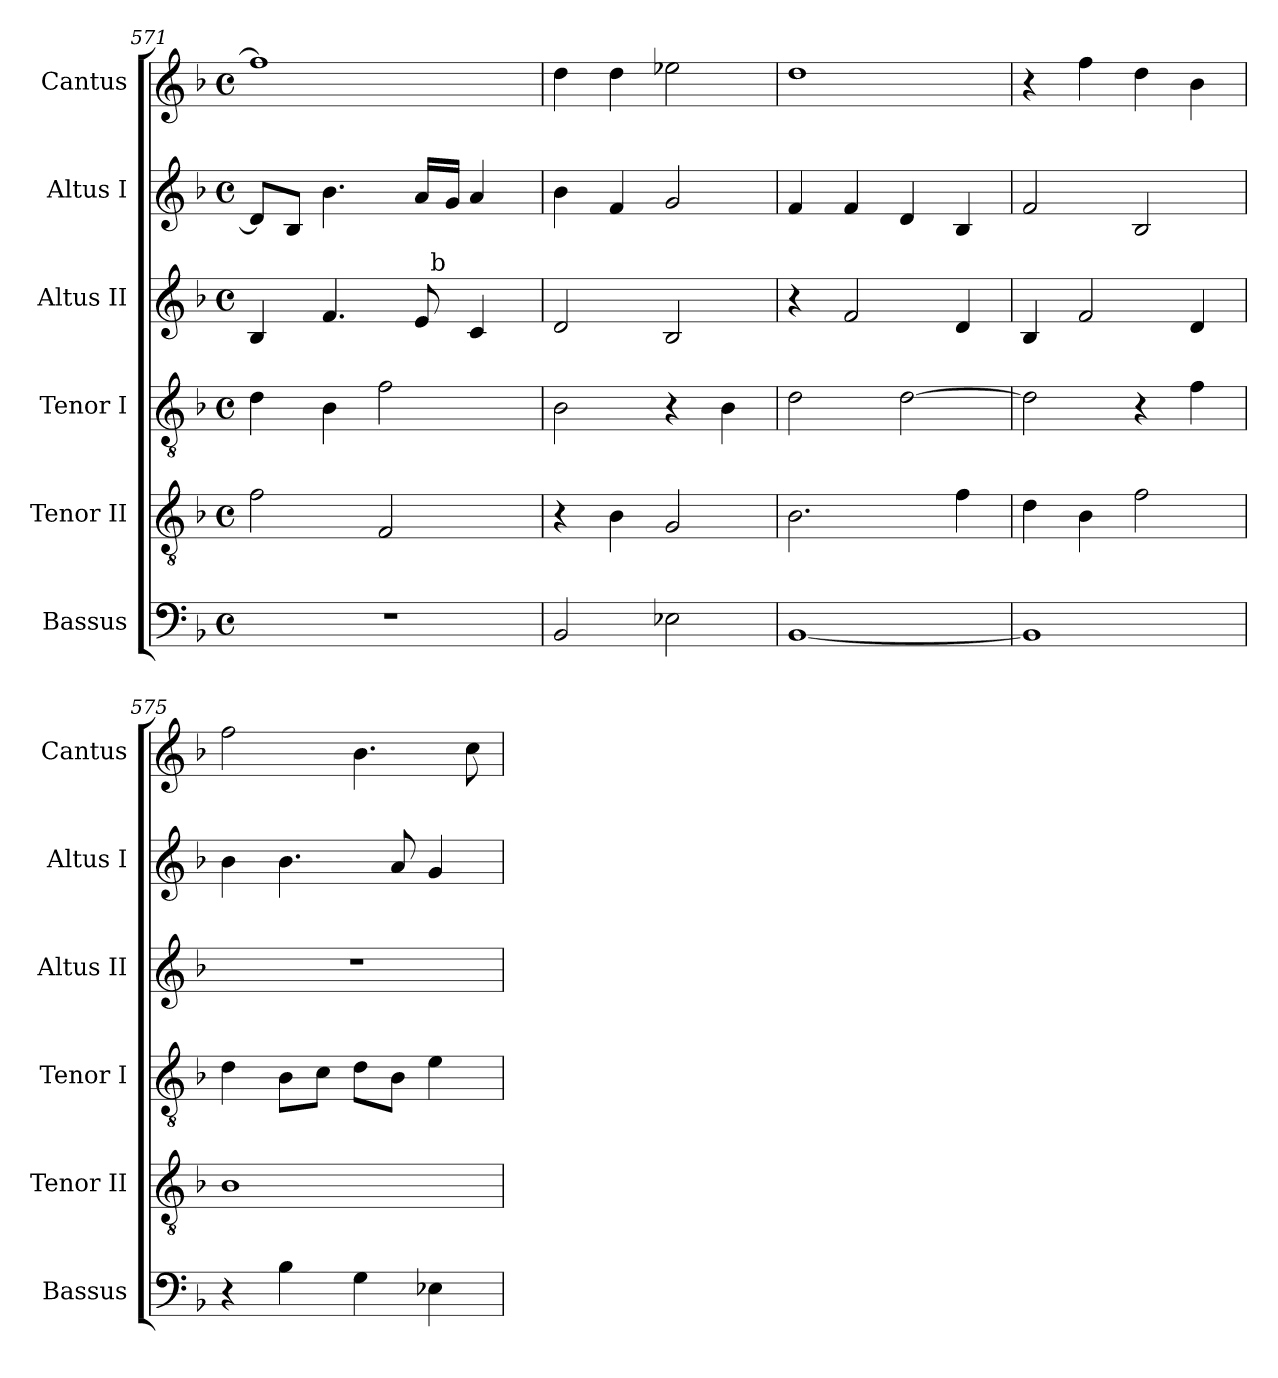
**kern	**kern	**kern	**kern	**kern	**kern
*part6	*part5	*part4	*part3	*part2	*part1
*staff6	*staff5	*staff4	*staff3	*staff2	*staff1
*I"Bassus	*I"Tenor II	*I"Tenor I	*I"Altus II	*I"Altus I	*I"Cantus
*I'Bassus	*I'Tenor II	*I'Tenor I	*I'Altus II	*I'Altus I	*I'Cantus
*clefF4	*clefGv2	*clefGv2	*clefG2	*clefG2	*clefG2
*k[b-]	*k[b-]	*k[b-]	*k[b-]	*k[b-]	*k[b-]
*F:	*F:	*F:	*F:	*F:	*F:
*M4/4	*M4/4	*M4/4	*M4/4	*M4/4	*M4/4
*met(c)	*met(c)	*met(c)	*met(c)	*met(c)	*met(c)
=571	=571	=571	=571	=571	=571
*	*	*	*^	*	*
1r	2f\	4d\	4B-/	2ryy	8d/L]	1ff]
.	.	.	.	.	8B-/J	.
.	.	4B-\	4.f/	.	4.b-\	.
.	2F/	2f\	.	8ryy	.	.
.	.	.	8e/	32ryy	16a/LL	.
!	!	!	!	!LO:TX:a:t=b	!	!
.	.	.	.	4ryy	.	.
.	.	.	.	.	16g/JJ	.
.	.	.	4c/	.	4a/	.
.	.	.	.	16.ryy	.	.
*	*	*	*v	*v	*	*
=572	=572	=572	=572	=572	=572
2BB-/	4r	2B-\	2d/	4b-\	4dd\
.	4B-\	.	.	4f/	4dd\
2E-X\	2G/	4r	2B-/	2g/	2ee-X\
.	.	4B-\	.	.	.
=573	=573	=573	=573	=573	=573
[<1BB-	2.B-\	2d\	4r	4f/	1dd
.	.	.	2f/	4f/	.
.	.	[>2d\	.	4d/	.
.	4f\	.	4d/	4B-/	.
=574	=574	=574	=574	=574	=574
1BB-]	4d\	2d\]	4B-/	2f/	4r
.	4B-\	.	2f/	.	4ff\
.	2f\	4r	.	2B-/	4dd\
.	.	4f\	4d/	.	4b-\
!!LO:PB:g=z
=575	=575	=575	=575	=575	=575
4r	1B-	4d\	1r	4b-\	2ff\
4B-\	.	8B-\L	.	4.b-\	.
.	.	8c\J	.	.	.
4G\	.	8d\L	.	.	4.b-\
.	.	8B-\J	.	8a/	.
4E-X\	.	4e\	.	4g/	.
.	.	.	.	.	8cc\
=	=	=	=	=	=
*-	*-	*-	*-	*-	*-
